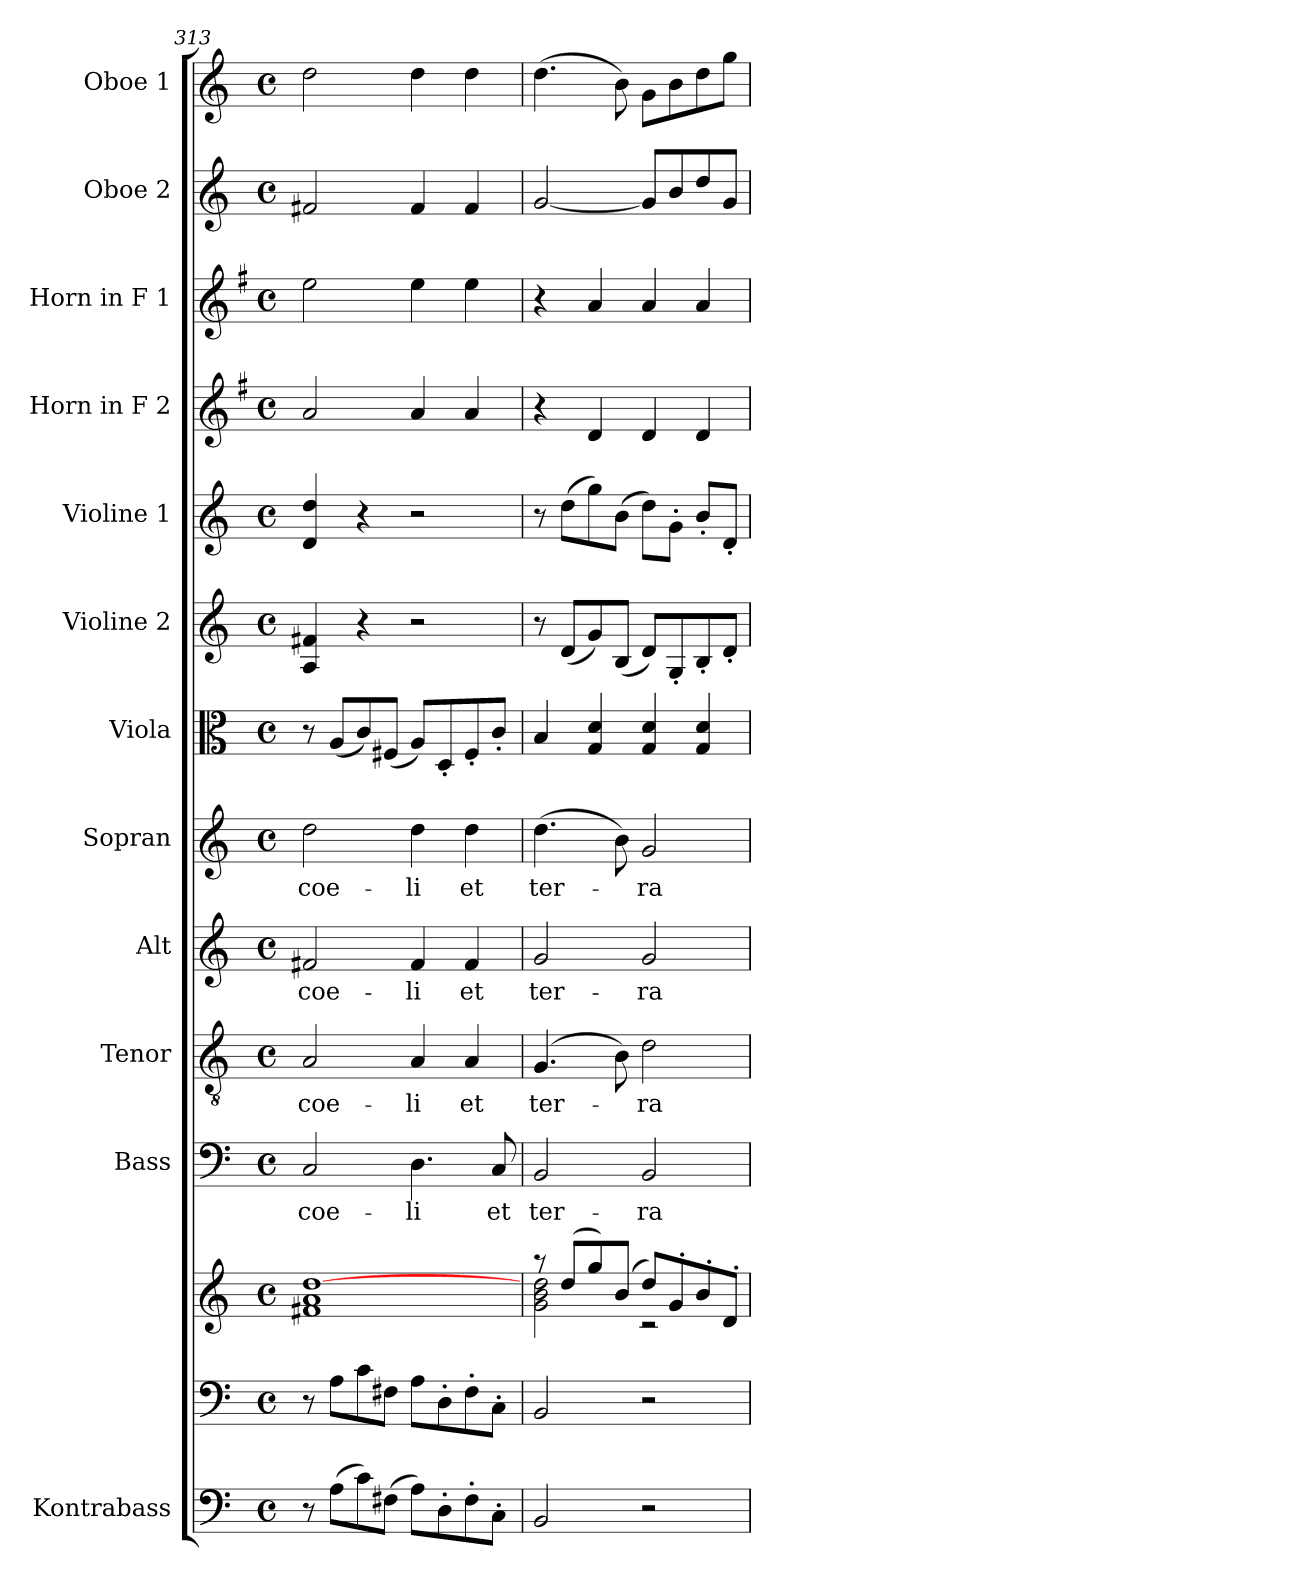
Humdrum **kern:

**kern	**kern	**kern	**kern	**text	**kern	**text	**kern	**text	**kern	**text	**kern	**kern	**kern	**kern	**kern	**kern	**kern
*part13	*part12	*part12	*part11	*part11	*part10	*part10	*part9	*part9	*part8	*part8	*part7	*part6	*part5	*part4	*part3	*part2	*part1
*staff14	*staff13	*staff12	*staff11	*staff11	*staff10	*staff10	*staff9	*staff9	*staff8	*staff8	*staff7	*staff6	*staff5	*staff4	*staff3	*staff2	*staff1
*I"Kontrabass	*	*	*I"Bass	*	*I"Tenor	*	*I"Alt	*	*I"Sopran	*	*I"Viola	*I"Violine 2	*I"Violine 1	*I"Horn in F 2	*I"Horn in F 1	*I"Oboe 2	*I"Oboe 1
*I'Kb.	*	*	*I'B.	*	*I'T.	*	*I'A.	*	*I'S.	*	*I'Vla.	*I'Vl. 2	*I'Vl. 1	*	*	*I'Ob. 2	*I'Ob. 1
*clefF4	*clefF4	*clefG2	*clefF4	*	*clefGv2	*	*clefG2	*	*clefG2	*	*clefC3	*clefG2	*clefG2	*clefG2	*clefG2	*clefG2	*clefG2
*ITrd7c12	*	*	*	*	*	*	*	*	*	*	*	*	*	*ITrd4c7	*ITrd4c7	*	*
*k[]	*k[]	*k[]	*k[]	*	*k[]	*	*k[]	*	*k[]	*	*k[]	*k[]	*k[]	*k[]	*k[]	*k[]	*k[]
*C:	*C:	*C:	*C:	*	*C:	*	*C:	*	*C:	*	*C:	*C:	*C:	*C:	*C:	*C:	*C:
*M4/4	*M4/4	*M4/4	*M4/4	*	*M4/4	*	*M4/4	*	*M4/4	*	*M4/4	*M4/4	*M4/4	*M4/4	*M4/4	*M4/4	*M4/4
*met(c)	*met(c)	*met(c)	*met(c)	*	*met(c)	*	*met(c)	*	*met(c)	*	*met(c)	*met(c)	*met(c)	*met(c)	*met(c)	*met(c)	*met(c)
=313	=313	=313	=313	=313	=313	=313	=313	=313	=313	=313	=313	=313	=313	=313	=313	=313	=313
!	!	!	!	!LO:LY:b	!	!LO:LY:b	!	!LO:LY:b	!	!LO:LY:b	!	!	!	!	!	!	!
8r	8r	1f#X 1a [1dd	2C/	coe-	2A/	coe-	2f#X/	coe-	2dd\	coe-	8r	4A/ 4f#X/	4d/ 4dd/	2d/	2a\	2f#X/	2dd\
(>8AA\L	8A\L	.	.	.	.	.	.	.	.	.	(<8A/L	.	.	.	.	.	.
8C\)	8c\	.	.	.	.	.	.	.	.	.	8c/)	4r	4r	.	.	.	.
(>8FF#X\J	8F#X\J	.	.	.	.	.	.	.	.	.	(<8F#X/J	.	.	.	.	.	.
!	!	!	!	!LO:LY:b	!	!LO:LY:b	!	!LO:LY:b	!	!LO:LY:b	!	!	!	!	!	!	!
8AA\L)	8A\L	.	4.D\	-li	4A/	-li	4f#/	-li	4dd\	-li	8A/L)	2r	2r	4d/	4a\	4f#/	4dd\
8DD'>\	8D'>\	.	.	.	.	.	.	.	.	.	8D'</	.	.	.	.	.	.
!	!	!	!	!	!	!LO:LY:b	!	!LO:LY:b	!	!LO:LY:b	!	!	!	!	!	!	!
8FF#'>\	8F#'>\	.	.	.	4A/	et	4f#/	et	4dd\	et	8F#'</	.	.	4d/	4a\	4f#/	4dd\
!	!	!	!	!LO:LY:b	!	!	!	!	!	!	!	!	!	!	!	!	!
8CC'>\J	8C'>\J	.	8C/	et	.	.	.	.	.	.	8c'</J	.	.	.	.	.	.
!!LO:PB:g=z
=314	=314	=314	=314	=314	=314	=314	=314	=314	=314	=314	=314	=314	=314	=314	=314	=314	=314
*	*	*^	*	*	*	*	*	*	*	*	*	*	*	*	*	*	*
!	!	!	!	!	!LO:LY:b	!	!LO:LY:b	!	!LO:LY:b	!	!LO:LY:b	!	!	!	!	!	!	!
2BBB/	2BB/	8raa	2g\ 2b\ 2dd\	2BB/	ter-	(4.G/	ter-	2g/	ter-	(>4.dd\	ter-	4B/	8r	8r	4r	4r	[2g/	(>4.dd\
.	.	(<8dd!/L	.	.	.	.	.	.	.	.	.	.	(<8d/L	(>8dd\L	.	.	.	.
.	.	8gg!/)	.	.	.	.	.	.	.	.	.	4G/ 4d/	8g/)	8gg\)	4G/	4d/	.	.
.	.	(<8b!/J	.	.	.	8B\)	.	.	.	8b\)	.	.	(<8B/J	(>8b\J	.	.	.	8b\)
!	!	!	!	!	!LO:LY:b	!	!LO:LY:b	!	!LO:LY:b	!	!LO:LY:b	!	!	!	!	!	!	!
2r	2r	8dd!/L)	2rc	2BB/	-ra	2d\	-ra	2g/	-ra	2g/	-ra	4G/ 4d/	8d/L)	8dd\L)	4G/	4d/	8g/L]	8g\L
.	.	8g'<!/	.	.	.	.	.	.	.	.	.	.	8G'</	8g'>\J	.	.	8b/	8b\
.	.	8b'<!/	.	.	.	.	.	.	.	.	.	4G/ 4d/	8B'</	8b'</L	4G/	4d/	8dd/	8dd\
.	.	8d'<!/J	.	.	.	.	.	.	.	.	.	.	8d'</J	8d'</J	.	.	8g/J	8gg\J
*	*	*v	*v	*	*	*	*	*	*	*	*	*	*	*	*	*	*	*
=	=	=	=	=	=	=	=	=	=	=	=	=	=	=	=	=	=
*-	*-	*-	*-	*-	*-	*-	*-	*-	*-	*-	*-	*-	*-	*-	*-	*-	*-
